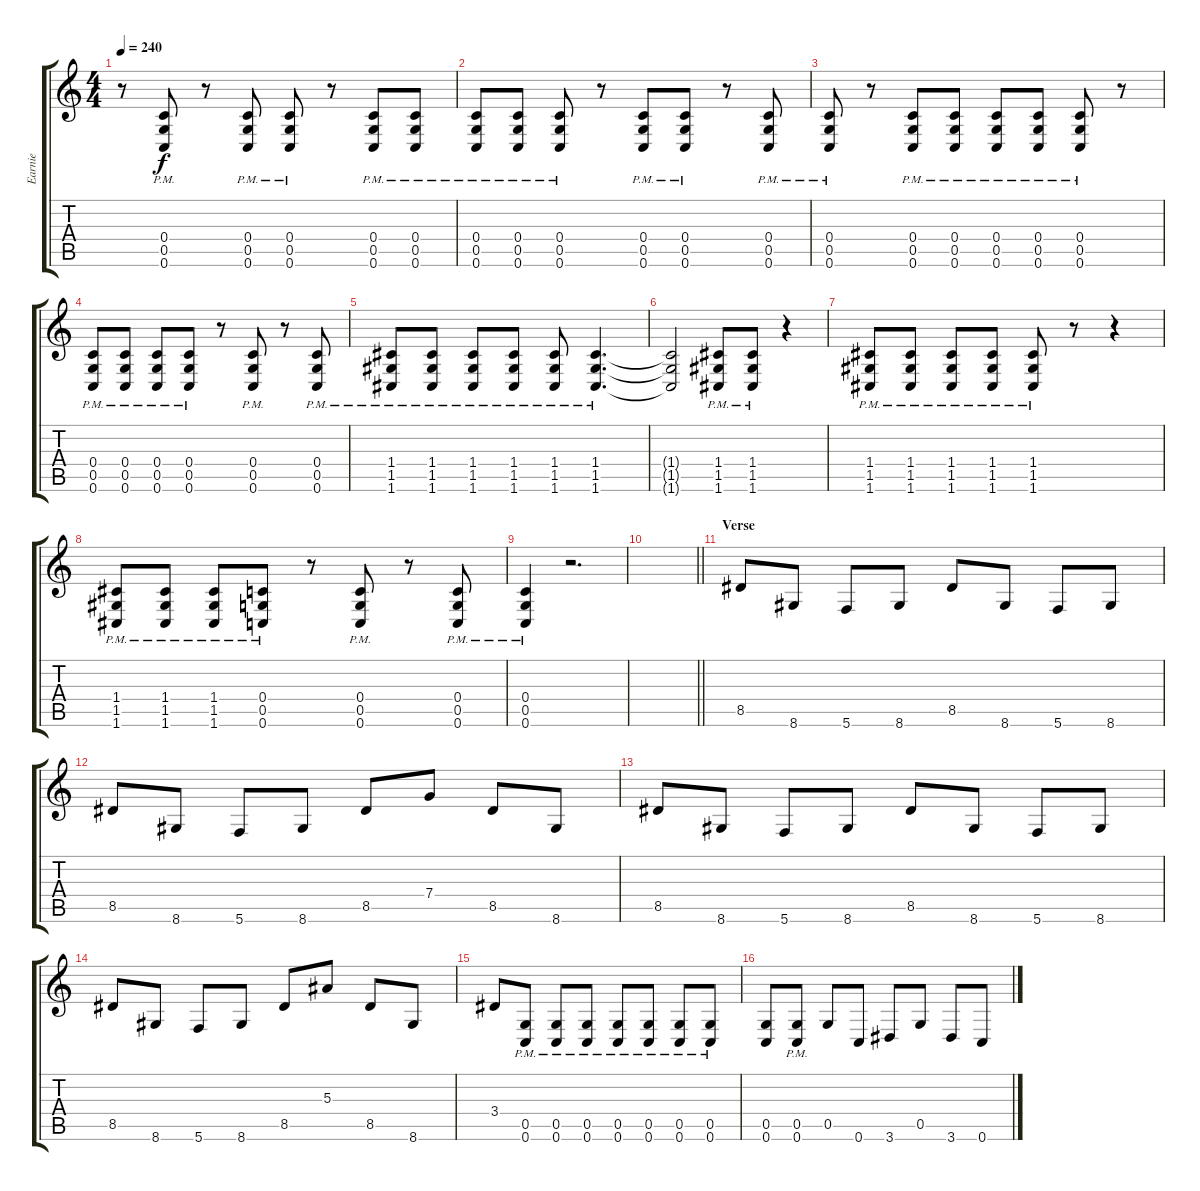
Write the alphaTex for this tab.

\track ("Earnie" "Earnie") {instrument overdrivenguitar}
\staff {score tabs}
\tuning (D4 A3 F3 C3 G2 C2) {hide}
\ts (4 4)
\tempo 240
\clef g2
\ks c
r.8{dy f} (0.4{pm} 0.5{pm} 0.6{pm}).8 r.8 (0.4{pm} 0.5{pm} 0.6{pm}).8 (0.4{pm} 0.5{pm} 0.6{pm}).8 r.8 (0.4{pm} 0.5{pm} 0.6{pm}).8 (0.4{pm} 0.5{pm} 0.6{pm}).8 |
(0.4{pm} 0.5{pm} 0.6{pm}).8 (0.4{pm} 0.5{pm} 0.6{pm}).8 (0.4{pm} 0.5{pm} 0.6{pm}).8 r.8 (0.4{pm} 0.5{pm} 0.6{pm}).8 (0.4{pm} 0.5{pm} 0.6{pm}).8 r.8 (0.4{pm} 0.5{pm} 0.6{pm}).8 |
(0.4{pm} 0.5{pm} 0.6{pm}).8 r.8 (0.4{pm} 0.5{pm} 0.6{pm}).8 (0.4{pm} 0.5{pm} 0.6{pm}).8 (0.4{pm} 0.5{pm} 0.6{pm}).8 (0.4{pm} 0.5{pm} 0.6{pm}).8 (0.4{pm} 0.5{pm} 0.6{pm}).8 r.8 |
(0.4{pm} 0.5{pm} 0.6{pm}).8 (0.4{pm} 0.5{pm} 0.6{pm}).8 (0.4{pm} 0.5{pm} 0.6{pm}).8 (0.4{pm} 0.5{pm} 0.6{pm}).8 r.8 (0.4{pm} 0.5{pm} 0.6{pm}).8 r.8 (0.4{pm} 0.5{pm} 0.6{pm}).8 |
(1.4{pm} 1.5{pm} 1.6{pm}).8 (1.4{pm} 1.5{pm} 1.6{pm}).8 (1.4{pm} 1.5{pm} 1.6{pm}).8 (1.4{pm} 1.5{pm} 1.6{pm}).8 (1.4{pm} 1.5{pm} 1.6{pm}).8 (1.4{pm} 1.5{pm} 1.6{pm}).4{d} |
(1.4{t} 1.5{t} 1.6{t}).2 (1.4{pm} 1.5{pm} 1.6{pm}).8 (1.4{pm} 1.5{pm} 1.6{pm}).8 r.4 |
(1.4{pm} 1.5{pm} 1.6{pm}).8 (1.4{pm} 1.5{pm} 1.6{pm}).8 (1.4{pm} 1.5{pm} 1.6{pm}).8 (1.4{pm} 1.5{pm} 1.6{pm}).8 (1.4{pm} 1.5{pm} 1.6{pm}).8 r.8 r.4 |
(1.4{pm} 1.5{pm} 1.6{pm}).8 (1.4{pm} 1.5{pm} 1.6{pm}).8 (1.4{pm} 1.5{pm} 1.6{pm}).8 (0.4{pm} 0.5{pm} 0.6{pm}).8 r.8 (0.4{pm} 0.5{pm} 0.6{pm}).8 r.8 (0.4{pm} 0.5{pm} 0.6{pm}).8 |
(0.4{pm} 0.5{pm} 0.6{pm}).4 r.2{d} |
\barLineRight lightlight
|
\section ("" "Verse")
8.5.8 8.6.8 5.6.8 8.6.8 8.5.8 8.6.8 5.6.8 8.6.8 |
8.5.8 8.6.8 5.6.8 8.6.8 8.5.8 7.4.8 8.5.8 8.6.8 |
8.5.8 8.6.8 5.6.8 8.6.8 8.5.8 8.6.8 5.6.8 8.6.8 |
8.5.8 8.6.8 5.6.8 8.6.8 8.5.8 5.3.8 8.5.8 8.6.8 |
3.4.8 (0.5{pm} 0.6{pm}).8 (0.5{pm} 0.6{pm}).8 (0.5{pm} 0.6{pm}).8 (0.5{pm} 0.6{pm}).8 (0.5{pm} 0.6{pm}).8 (0.5{pm} 0.6{pm}).8 (0.5{pm} 0.6{pm}).8 |
(0.5 0.6).8 (0.5{pm} 0.6{pm}).8 0.5.8 0.6.8 3.6.8 0.5.8 3.6.8 0.6.8
